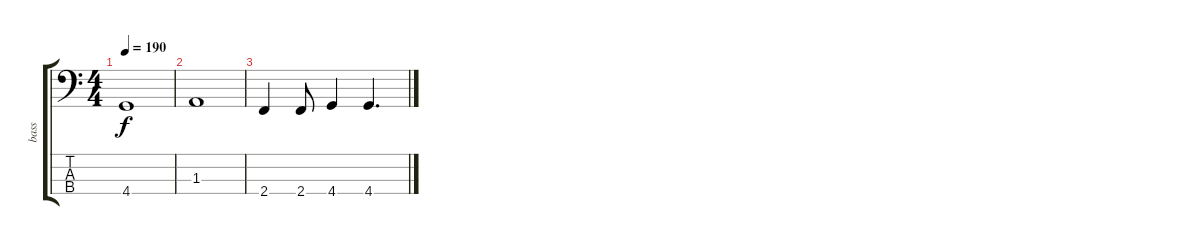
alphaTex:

\track ("bass" "bass") {instrument electricbassfinger}
\staff {score tabs}
\tuning (Gb2 Db2 Ab1 Eb1) {hide}
\ts (4 4)
\tempo 190
\clef f4
\ks c
4.4.1{dy f} |
1.3.1 |
2.4.4 2.4.8 4.4.4 4.4.4{d}
